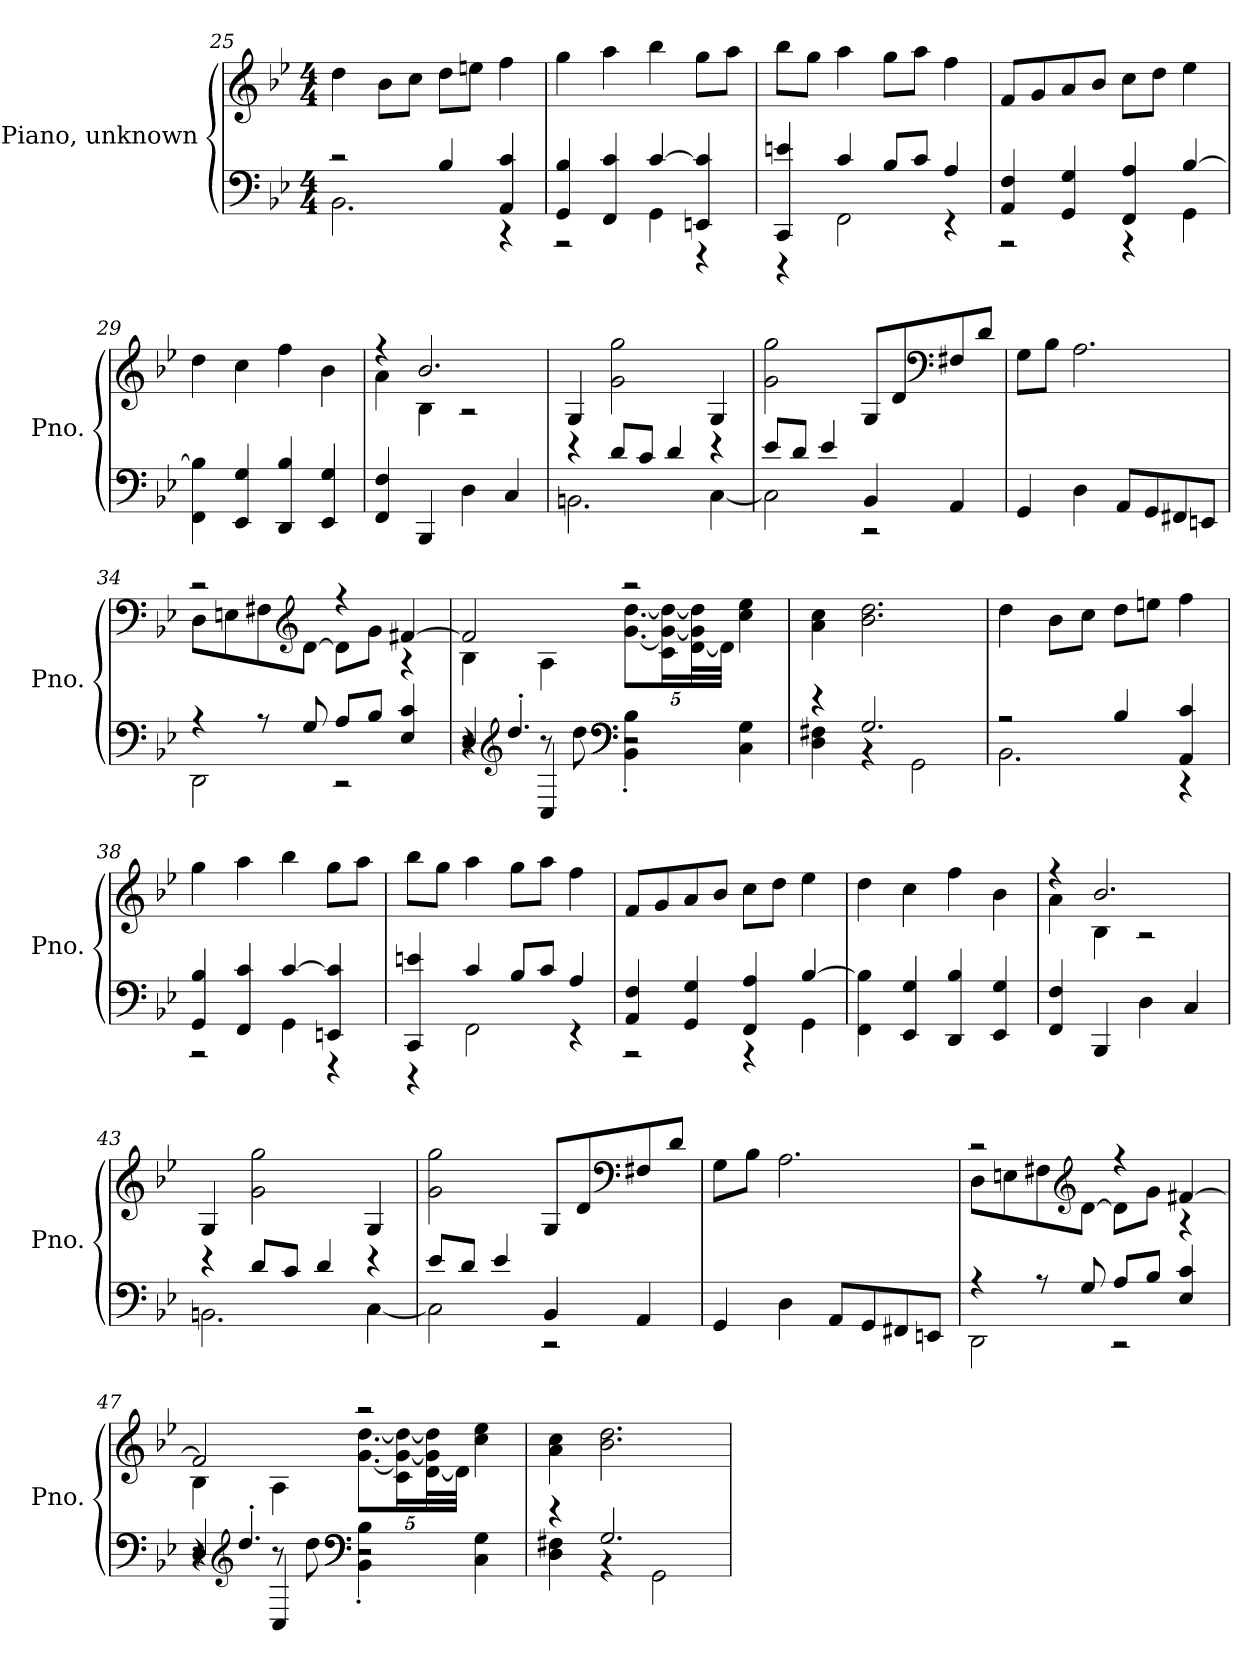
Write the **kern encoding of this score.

**kern	**kern
*part1	*part1
*staff2	*staff1
*I"Piano, unknown	*
*I'Pno.	*
!!LO:LB:g=z
*clefF4	*clefG2
*k[b-e-]	*k[b-e-]
*M4/4	*M4/4
=25	=25
*^	*
2r	2.BB-\	4dd\
.	.	8b-\L
.	.	8cc\J
4B-/	.	8dd\L
.	.	8een\J
4AA/ 4c/	4r	4ff\
=26	=26	=26
4GG/ 4B-/	2r	4gg\
4FF/ 4c/	.	4aa\
[4c/	4GG\	4bb-\
4EEn/ 4c/]	4r	8gg\L
.	.	8aa\J
=27	=27	=27
4CC/ 4en/	4r	8bb-\L
.	.	8gg\J
4c/	2FF\	4aa\
8B-/L	.	8gg\L
8c/J	.	8aa\J
4A/	4r	4ff\
=28	=28	=28
4AA/ 4F/	2r	8f/L
.	.	8g/
4GG/ 4G/	.	8a/
.	.	8b-/J
4FF/ 4A/	4r	8cc\L
.	.	8dd\J
[4B-/	4GG\	4ee-\
*v	*v	*
=29	=29
4FF\ 4B-\]	4dd\
4EE-/ 4G/	4cc\
4DD/ 4B-/	4ff\
4EE-/ 4G/	4b-\
=30	=30
*	*^
4FF/ 4F/	4r	4a\
4BBB-/	2.b-/	4B-\
4D\	.	2r
4C/	.	.
*	*v	*v
!!LO:PB:g=z
=31	=31
*^	*
4r	2.BBn\	4G/
8d/L	.	2g\ 2gg\
8c/J	.	.
4d/	.	.
4r	[4C\	4G/
=32	=32	=32
8e-/L	2C\]	2g\ 2gg\
8d/J	.	.
4e-/	.	.
4BB-/	2r	8G/L
.	.	8d/
*	*	*clefF4
4AA/	.	8F#X/
.	.	8d/J
*v	*v	*
=33	=33
4GG/	8G\L
.	8B-\J
4D\	2.A\
8AA/L	.
8GG/	.
8FF#X/	.
8EEn/J	.
=34	=34
*^	*^
4r	2DD\	2r	8D\L
.	.	.	8En\
8r	.	.	8F#X\
*	*	*clefG2	*
8G/	.	.	[8d\J
8A/L	2r	4r	8d\L]
8B-/J	.	.	8g\J
4E-/ 4c/	.	[4f#X/	4r
!!LO:LB:g=z	!!
=35	=35	=35	=35
*	*^	*	*
8r	4r	4D/	2f#/]	4B-\
*clefG2	*	*	*	*
4.dd'/	.	.	.	.
.	8r	4C/	.	4A\
.	8dd\	.	.	.
*clefF4	*	*	*	*
*	*	*	*	*Xbrackettup
2r	4BB-\' 4B-\'	2r	2r	[10.g\ [10.dd\L
.	.	.	.	20c\ 20g\_ 20dd\_L
.	.	.	.	[40d\ 40g\] 40dd\]L
.	.	.	.	40d\JJJ]
.	4C\ 4G\	.	.	4cc\ 4ee-\
*	*v	*v	*	*
*	*	*v	*v
=36	=36	=36
4r	4D\ 4F#X\	4a\ 4cc\
2.G/	4r	2.b-\ 2.dd\
.	2GG\	.
=37	=37	=37
2r	2.BB-\	4dd\
.	.	8b-\L
.	.	8cc\J
4B-/	.	8dd\L
.	.	8een\J
4AA/ 4c/	4r	4ff\
=38	=38	=38
4GG/ 4B-/	2r	4gg\
4FF/ 4c/	.	4aa\
[4c/	4GG\	4bb-\
4EEn/ 4c/]	4r	8gg\L
.	.	8aa\J
=39	=39	=39
4CC/ 4en/	4r	8bb-\L
.	.	8gg\J
4c/	2FF\	4aa\
8B-/L	.	8gg\L
8c/J	.	8aa\J
4A/	4r	4ff\
!!LO:LB:g=z
=40	=40	=40
4AA/ 4F/	2r	8f/L
.	.	8g/
4GG/ 4G/	.	8a/
.	.	8b-/J
4FF/ 4A/	4r	8cc\L
.	.	8dd\J
[4B-/	4GG\	4ee-\
*v	*v	*
=41	=41
4FF\ 4B-\]	4dd\
4EE-/ 4G/	4cc\
4DD/ 4B-/	4ff\
4EE-/ 4G/	4b-\
=42	=42
*	*^
4FF/ 4F/	4r	4a\
4BBB-/	2.b-/	4B-\
4D\	.	2r
4C/	.	.
*	*v	*v
=43	=43
*^	*
4r	2.BBn\	4G/
8d/L	.	2g\ 2gg\
8c/J	.	.
4d/	.	.
4r	[4C\	4G/
=44	=44	=44
8e-/L	2C\]	2g\ 2gg\
8d/J	.	.
4e-/	.	.
4BB-/	2r	8G/L
.	.	8d/
*	*	*clefF4
4AA/	.	8F#X/
.	.	8d/J
*v	*v	*
!!LO:LB:g=z
=45	=45
4GG/	8G\L
.	8B-\J
4D\	2.A\
8AA/L	.
8GG/	.
8FF#X/	.
8EEn/J	.
=46	=46
*^	*^
4r	2DD\	2r	8D\L
.	.	.	8En\
8r	.	.	8F#X\
*	*	*clefG2	*
8G/	.	.	[8d\J
8A/L	2r	4r	8d\L]
8B-/J	.	.	8g\J
4E-/ 4c/	.	[4f#X/	4r
=47	=47	=47	=47
*	*^	*	*
8r	4r	4D/	2f#/]	4B-\
*clefG2	*	*	*	*
4.dd'/	.	.	.	.
.	8r	4C/	.	4A\
.	8dd\	.	.	.
*clefF4	*	*	*	*
2r	4BB-\' 4B-\'	2r	2r	[10.g\ [10.dd\L
.	.	.	.	20c\ 20g\_ 20dd\_L
.	.	.	.	[40d\ 40g\] 40dd\]L
.	.	.	.	40d\JJJ]
.	4C\ 4G\	.	.	4cc\ 4ee-\
*	*v	*v	*	*
*	*	*v	*v
=48	=48	=48
4r	4D\ 4F#X\	4a\ 4cc\
2.G/	4r	2.b-\ 2.dd\
.	2GG\	.
*v	*v	*
=	=
*-	*-
